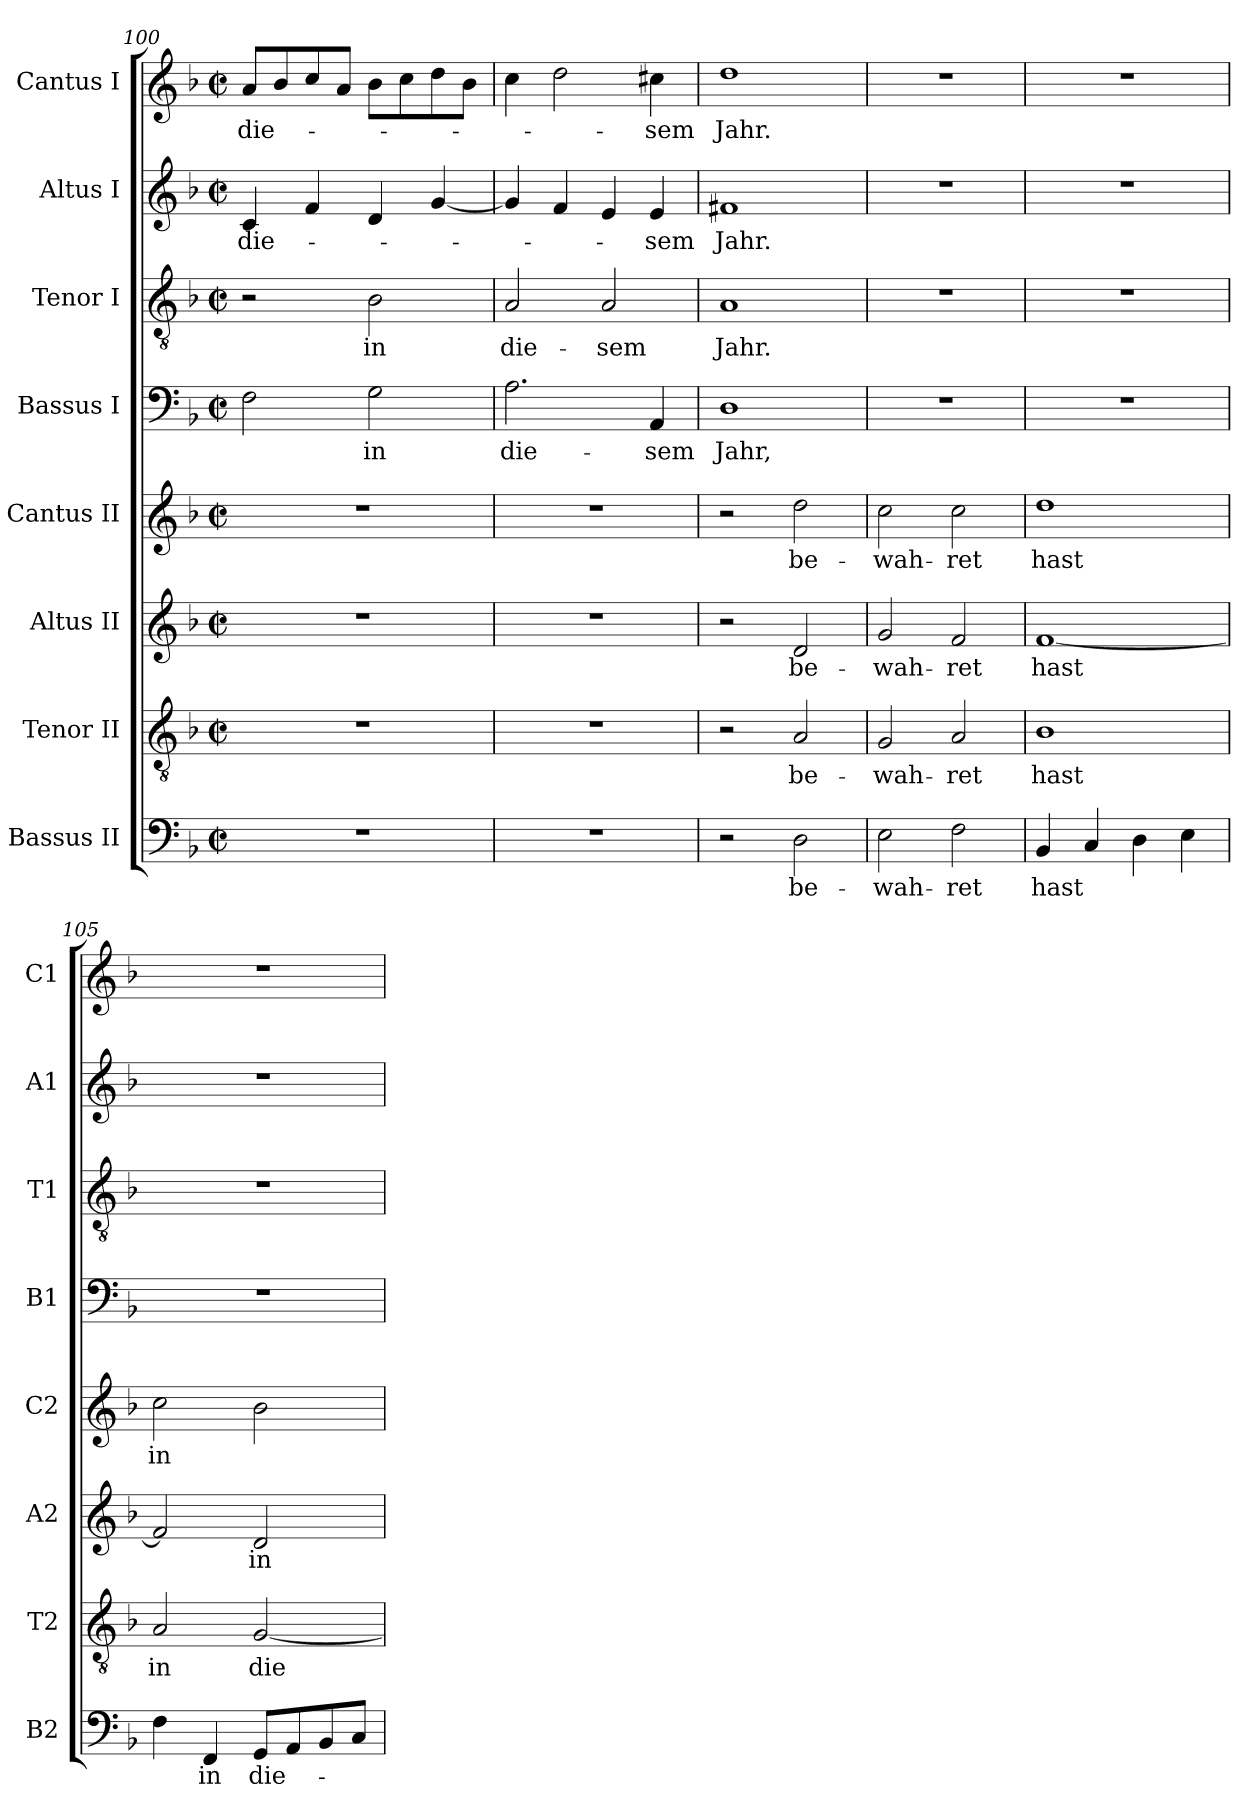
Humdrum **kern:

**kern	**text	**kern	**text	**kern	**text	**kern	**text	**kern	**text	**kern	**text	**kern	**text	**kern	**text
*part8	*part8	*part7	*part7	*part6	*part6	*part5	*part5	*part4	*part4	*part3	*part3	*part2	*part2	*part1	*part1
*staff8	*staff8	*staff7	*staff7	*staff6	*staff6	*staff5	*staff5	*staff4	*staff4	*staff3	*staff3	*staff2	*staff2	*staff1	*staff1
*I"Bassus II	*	*I"Tenor II	*	*I"Altus II	*	*I"Cantus II	*	*I"Bassus I	*	*I"Tenor I	*	*I"Altus I	*	*I"Cantus I	*
*I'B2	*	*I'T2	*	*I'A2	*	*I'C2	*	*I'B1	*	*I'T1	*	*I'A1	*	*I'C1	*
*clefF4	*	*clefGv2	*	*clefG2	*	*clefG2	*	*clefF4	*	*clefGv2	*	*clefG2	*	*clefG2	*
*k[b-]	*	*k[b-]	*	*k[b-]	*	*k[b-]	*	*k[b-]	*	*k[b-]	*	*k[b-]	*	*k[b-]	*
*F:	*	*F:	*	*F:	*	*F:	*	*F:	*	*F:	*	*F:	*	*F:	*
*M2/2	*	*M2/2	*	*M2/2	*	*M2/2	*	*M2/2	*	*M2/2	*	*M2/2	*	*M2/2	*
*met(c|)	*	*met(c|)	*	*met(c|)	*	*met(c|)	*	*met(c|)	*	*met(c|)	*	*met(c|)	*	*met(c|)	*
=100	=100	=100	=100	=100	=100	=100	=100	=100	=100	=100	=100	=100	=100	=100	=100
!	!	!	!	!	!	!	!	!	!	!	!	!	!LO:LY:b	!	!
!	!	!	!	!	!	!	!	!	!	!	!	!	!	!	!LO:LY:b
1r	.	1r	.	1r	.	1r	.	2F\	.	2r	.	4c/	die-	8a/L	die-
.	.	.	.	.	.	.	.	.	.	.	.	.	.	8b-/	.
.	.	.	.	.	.	.	.	.	.	.	.	4f/	.	8cc/	.
.	.	.	.	.	.	.	.	.	.	.	.	.	.	8a/J	.
!	!	!	!	!	!	!	!	!	!LO:LY:b	!	!	!	!	!	!
!	!	!	!	!	!	!	!	!	!	!	!LO:LY:b	!	!	!	!
.	.	.	.	.	.	.	.	2G\	in	2B-\	in	4d/	.	8b-\L	.
.	.	.	.	.	.	.	.	.	.	.	.	.	.	8cc\	.
.	.	.	.	.	.	.	.	.	.	.	.	[4g/	.	8dd\	.
.	.	.	.	.	.	.	.	.	.	.	.	.	.	8b-\J	.
!!LO:PB:g=z
=101	=101	=101	=101	=101	=101	=101	=101	=101	=101	=101	=101	=101	=101	=101	=101
!	!	!	!	!	!	!	!	!	!LO:LY:b	!	!	!	!	!	!
!	!	!	!	!	!	!	!	!	!	!	!LO:LY:b	!	!	!	!
1r	.	1r	.	1r	.	1r	.	2.A\	die-	2A/	die-	4g/]	.	4cc\	.
.	.	.	.	.	.	.	.	.	.	.	.	4f/	.	2dd\	.
!	!	!	!	!	!	!	!	!	!	!	!LO:LY:b	!	!	!	!
.	.	.	.	.	.	.	.	.	.	2A/	-sem	4e/	.	.	.
!	!	!	!	!	!	!	!	!	!LO:LY:b	!	!	!	!	!	!
!	!	!	!	!	!	!	!	!	!	!	!	!	!LO:LY:b	!	!
!	!	!	!	!	!	!	!	!	!	!	!	!	!	!	!LO:LY:b
.	.	.	.	.	.	.	.	4AA/	-sem	.	.	4e/	-sem	4cc#X\	-sem
=102	=102	=102	=102	=102	=102	=102	=102	=102	=102	=102	=102	=102	=102	=102	=102
!	!	!	!	!	!	!	!	!	!LO:LY:b	!	!	!	!	!	!
!	!	!	!	!	!	!	!	!	!	!	!LO:LY:b	!	!	!	!
!	!	!	!	!	!	!	!	!	!	!	!	!	!LO:LY:b	!	!
!	!	!	!	!	!	!	!	!	!	!	!	!	!	!	!LO:LY:b
2r	.	2r	.	2r	.	2r	.	1D	Jahr,	1A	Jahr.	1f#X	Jahr.	1dd	Jahr.
!	!LO:LY:b	!	!	!	!	!	!	!	!	!	!	!	!	!	!
!	!	!	!LO:LY:b	!	!	!	!	!	!	!	!	!	!	!	!
!	!	!	!	!	!LO:LY:b	!	!	!	!	!	!	!	!	!	!
!	!	!	!	!	!	!	!LO:LY:b	!	!	!	!	!	!	!	!
2D\	be-	2A/	be-	2d/	be-	2dd\	be-	.	.	.	.	.	.	.	.
=103	=103	=103	=103	=103	=103	=103	=103	=103	=103	=103	=103	=103	=103	=103	=103
!	!LO:LY:b	!	!	!	!	!	!	!	!	!	!	!	!	!	!
!	!	!	!LO:LY:b	!	!	!	!	!	!	!	!	!	!	!	!
!	!	!	!	!	!LO:LY:b	!	!	!	!	!	!	!	!	!	!
!	!	!	!	!	!	!	!LO:LY:b	!	!	!	!	!	!	!	!
2E\	-wah-	2G/	-wah-	2g/	-wah-	2cc\	-wah-	1r	.	1r	.	1r	.	1r	.
!	!LO:LY:b	!	!	!	!	!	!	!	!	!	!	!	!	!	!
!	!	!	!LO:LY:b	!	!	!	!	!	!	!	!	!	!	!	!
!	!	!	!	!	!LO:LY:b	!	!	!	!	!	!	!	!	!	!
!	!	!	!	!	!	!	!LO:LY:b	!	!	!	!	!	!	!	!
2F\	-ret	2A/	-ret	2f/	-ret	2cc\	-ret	.	.	.	.	.	.	.	.
=104	=104	=104	=104	=104	=104	=104	=104	=104	=104	=104	=104	=104	=104	=104	=104
!	!LO:LY:b	!	!	!	!	!	!	!	!	!	!	!	!	!	!
!	!	!	!LO:LY:b	!	!	!	!	!	!	!	!	!	!	!	!
!	!	!	!	!	!LO:LY:b	!	!	!	!	!	!	!	!	!	!
!	!	!	!	!	!	!	!LO:LY:b	!	!	!	!	!	!	!	!
4BB-/	hast	1B-	hast	[1f	hast	1dd	hast	1r	.	1r	.	1r	.	1r	.
4C/	.	.	.	.	.	.	.	.	.	.	.	.	.	.	.
4D\	.	.	.	.	.	.	.	.	.	.	.	.	.	.	.
4E\	.	.	.	.	.	.	.	.	.	.	.	.	.	.	.
=105	=105	=105	=105	=105	=105	=105	=105	=105	=105	=105	=105	=105	=105	=105	=105
!	!	!	!LO:LY:b	!	!	!	!	!	!	!	!	!	!	!	!
!	!	!	!	!	!	!	!LO:LY:b	!	!	!	!	!	!	!	!
4F\	.	2A/	in	2f/]	.	2cc\	in	1r	.	1r	.	1r	.	1r	.
!	!LO:LY:b	!	!	!	!	!	!	!	!	!	!	!	!	!	!
4FF/	in	.	.	.	.	.	.	.	.	.	.	.	.	.	.
!	!LO:LY:b	!	!	!	!	!	!	!	!	!	!	!	!	!	!
!	!	!	!LO:LY:b	!	!	!	!	!	!	!	!	!	!	!	!
!	!	!	!	!	!LO:LY:b	!	!	!	!	!	!	!	!	!	!
8GG/L	die-	[2G/	die-	2d/	in	2b-\	.	.	.	.	.	.	.	.	.
8AA/	.	.	.	.	.	.	.	.	.	.	.	.	.	.	.
8BB-/	.	.	.	.	.	.	.	.	.	.	.	.	.	.	.
8C/J	.	.	.	.	.	.	.	.	.	.	.	.	.	.	.
=	=	=	=	=	=	=	=	=	=	=	=	=	=	=	=
*-	*-	*-	*-	*-	*-	*-	*-	*-	*-	*-	*-	*-	*-	*-	*-
